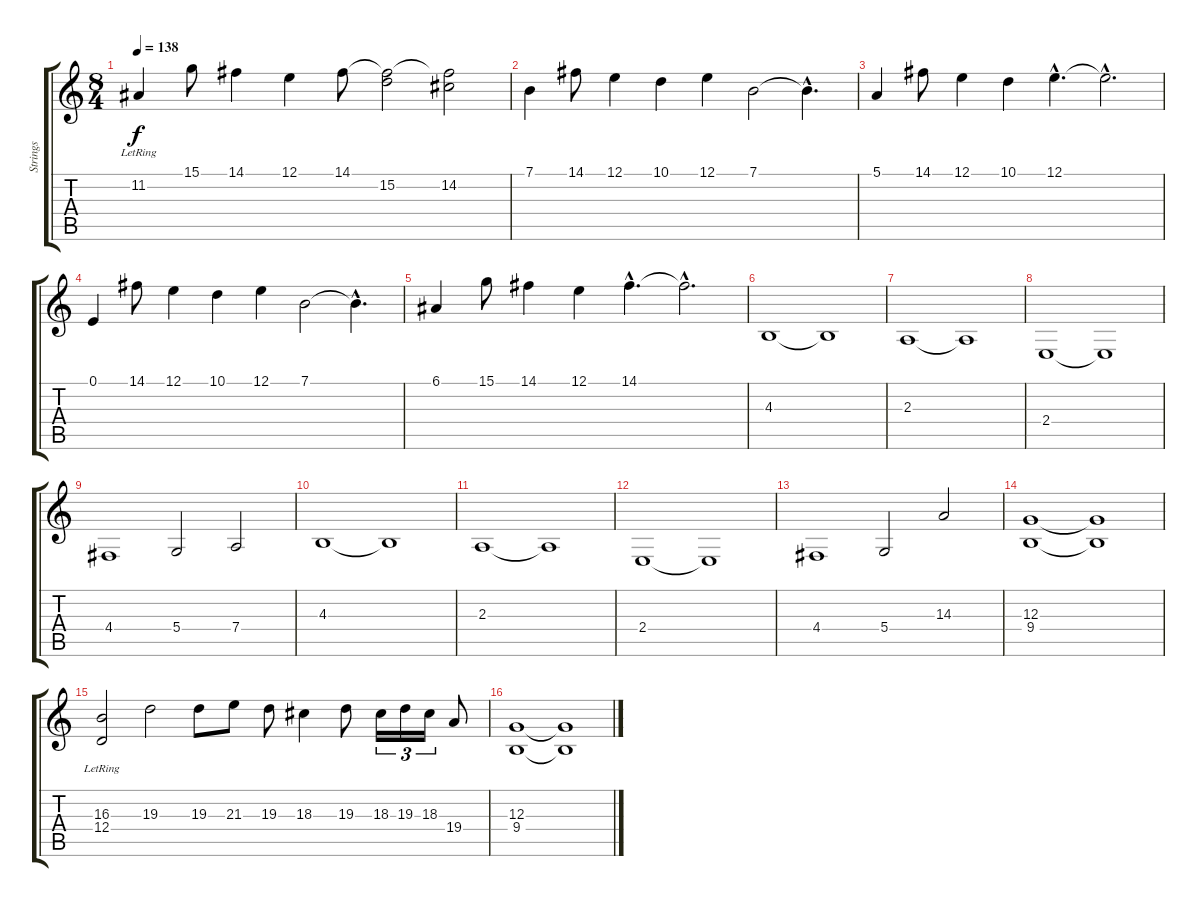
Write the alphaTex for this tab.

\track ("Strings" "Strings") {instrument stringensemble1}
\staff {score tabs}
\tuning (E4 B3 G3 D3 A2 E2) {hide}
\ts (8 4)
\tempo 138
\clef g2
\ks c
11.2{lr}.4{dy f} 15.1.8 14.1.4 12.1.4 14.1.8 (14.1{t} 15.2).2 (14.1{t} 14.2).2 |
7.1.4 14.1.8 12.1.4 10.1.4 12.1.4 7.1.2 7.1{hac t}.4{d} |
5.1.4 14.1.8 12.1.4 10.1.4 12.1{hac}.4{d} 12.1{hac t}.2{d} |
0.1.4 14.1.8 12.1.4 10.1.4 12.1.4 7.1.2 7.1{hac t}.4{d} |
6.1.4 15.1.8 14.1.4 12.1.4 14.1{hac}.4{d} 14.1{hac t}.2{d} |
4.3.1 4.3{t}.1 |
2.3.1 2.3{t}.1 |
2.4.1 2.4{t}.1 |
4.4.1 5.4.2 7.4.2 |
4.3.1 4.3{t}.1 |
2.3.1 2.3{t}.1 |
2.4.1 2.4{t}.1 |
4.4.1 5.4.2 14.3.2 |
(12.3 9.4).1{volume 12} (12.3{t} 9.4{t}).1 |
(16.3 12.4{lr}).2 19.3.2 19.3.8 21.3.8 19.3.8 18.3.4 19.3.8 18.3.16{tu (3 2)} 19.3.16{tu (3 2)} 18.3.16{tu (3 2)} 19.4.8 |
(12.3 9.4).1 (12.3{t} 9.4{t}).1
